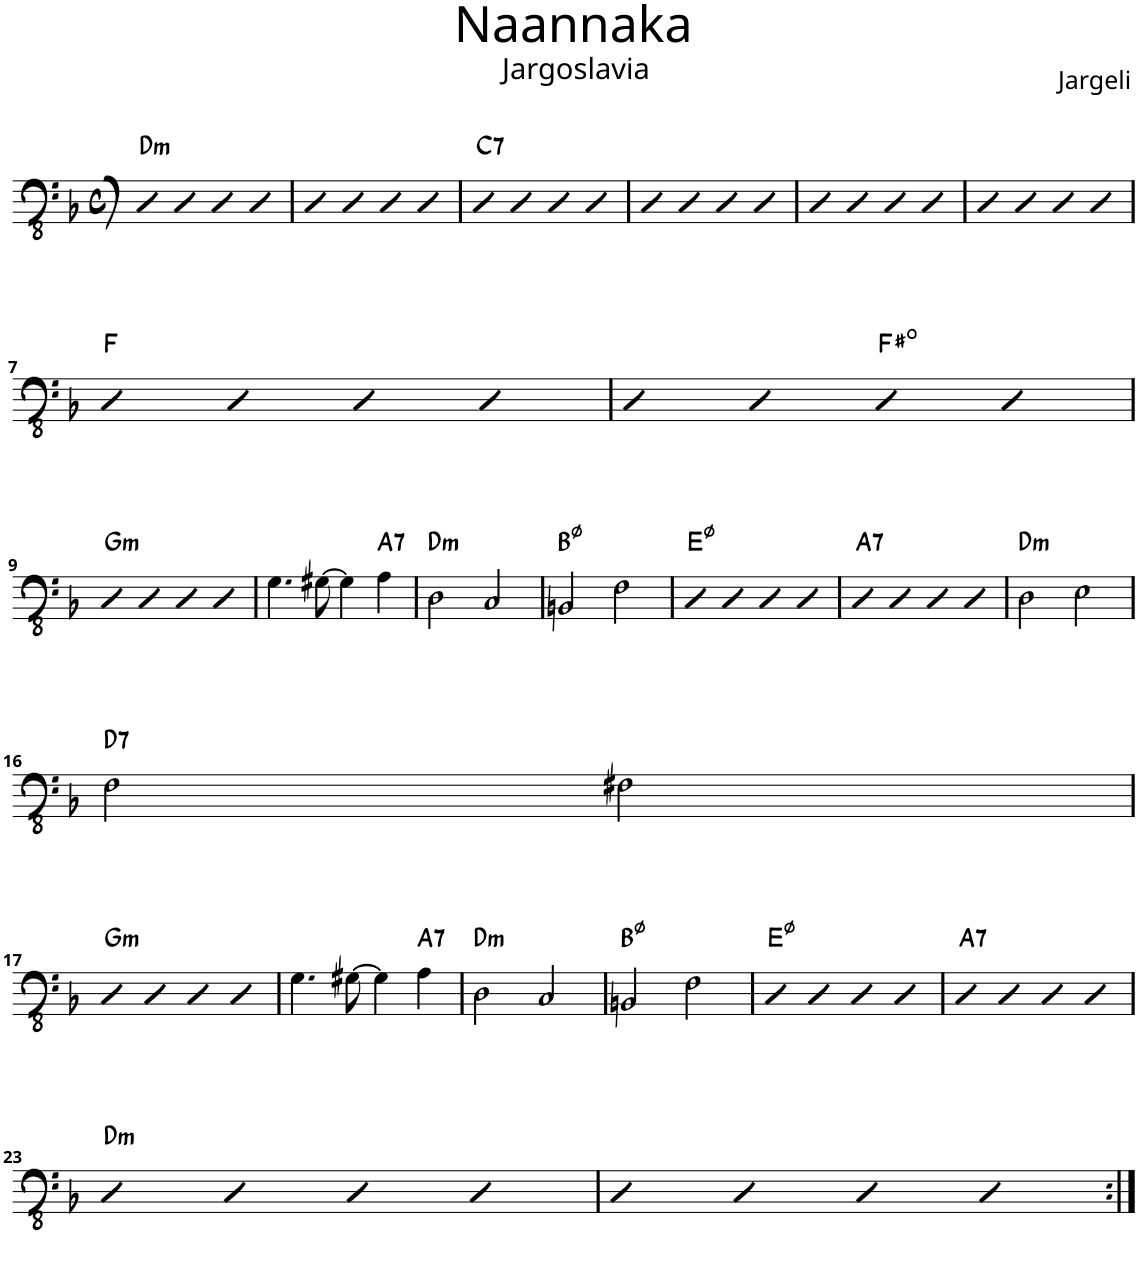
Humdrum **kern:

**kern	**harte
*part1	*part1
*staff1	*
*I"Piano	*
*I'Pno.	*
*clefFv4	*
*k[b-]	*
*M4/4	*
*met(c)	*
=1	=1
!	!LO:H:kt=m
4DD	D:min
4DD	.
4DD	.
4DD	.
=2	=2
4DD	.
4DD	.
4DD	.
4DD	.
=3	=3
!	!LO:H:kt=7
4DD	C:7
4DD	.
4DD	.
4DD	.
=4	=4
4DD	.
4DD	.
4DD	.
4DD	.
=5	=5
4DD	.
4DD	.
4DD	.
4DD	.
=6	=6
4DD	.
4DD	.
4DD	.
4DD	.
!!LO:LB:g=z
=7	=7
4DD	F:maj
4DD	.
4DD	.
4DD	.
=8	=8
4DD	.
4DD	.
4DD	F#:dim
4DD	.
!!LO:LB:g=z
=9	=9
!	!LO:H:kt=m
4DD	G:min
4DD	.
4DD	.
4DD	.
=10	=10
4.GG\	.
[8GG#X\	.
4GG#\]	.
!	!LO:H:kt=7
4AA\	A:7
=11	=11
!	!LO:H:kt=m
2DD\	D:min
2CC/	.
=12	=12
2BBBn/	B:hdim7
2FF\	.
=13	=13
4DD	E:hdim7
4DD	.
4DD	.
4DD	.
=14	=14
!	!LO:H:kt=7
4DD	A:7
4DD	.
4DD	.
4DD	.
=15	=15
!	!LO:H:kt=m
2DD\	D:min
2EE\	.
!!LO:LB:g=z
=16	=16
!	!LO:H:kt=7
2FF\	D:7
2FF#X\	.
!!LO:LB:g=z
=17	=17
!	!LO:H:kt=m
4DD	G:min
4DD	.
4DD	.
4DD	.
=18	=18
4.GG\	.
[8GG#X\	.
4GG#\]	.
!	!LO:H:kt=7
4AA\	A:7
=19	=19
!	!LO:H:kt=m
2DD\	D:min
2CC/	.
=20	=20
2BBBn/	B:hdim7
2FF\	.
=21	=21
4DD	E:hdim7
4DD	.
4DD	.
4DD	.
=22	=22
!	!LO:H:kt=7
4DD	A:7
4DD	.
4DD	.
4DD	.
!!LO:LB:g=z
=23	=23
!	!LO:H:kt=m
4DD	D:min
4DD	.
4DD	.
4DD	.
=24	=24
4DD	.
4DD	.
4DD	.
4DD	.
=:|!	=:|!
*-	*-
